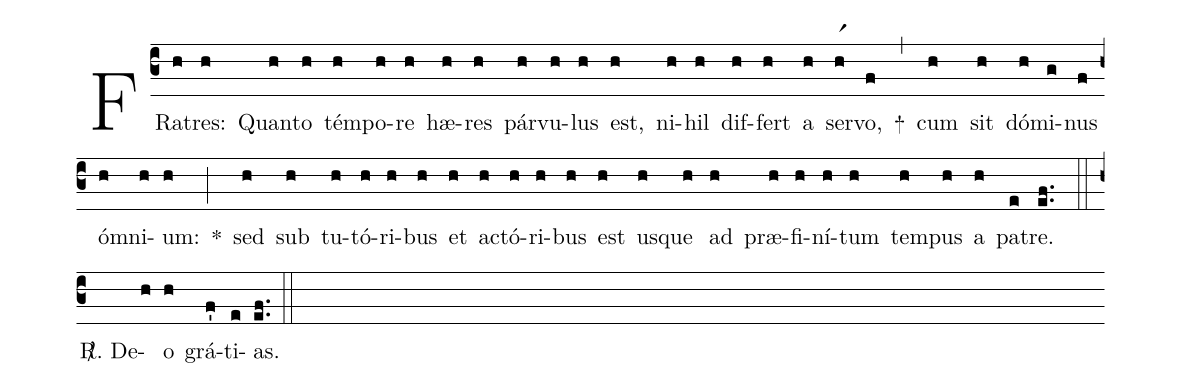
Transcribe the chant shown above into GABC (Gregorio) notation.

%%
(c3)
FRa(h)tres:(h) Quan(h)to(h) tém(h)po(h)re(h) hæ(h)res(h) pár(h)vu(h)lus(h) est,(h) ni(h)hil(h) dif(h)fert(h) a(h) ser(hr1)vo,(f) +(,)
cum(h) sit(h) dó(h)mi(g)nus(f) óm(h)ni(h)um:(h) *(;)
sed(h) sub(h) tu(h)tó(h)ri(h)bus(h) et(h) ac(h)tó(h)ri(h)bus(h) est(h) us(h)que(h) ad(h) præ(h)fi(h)ní(h)tum(h) tem(h)pus(h) a(h) pa(e)tre.(ef..) (::)

<sp>R/</sp>. De( h)o(h) grá(f')ti(e)as.(ef..) (::)
